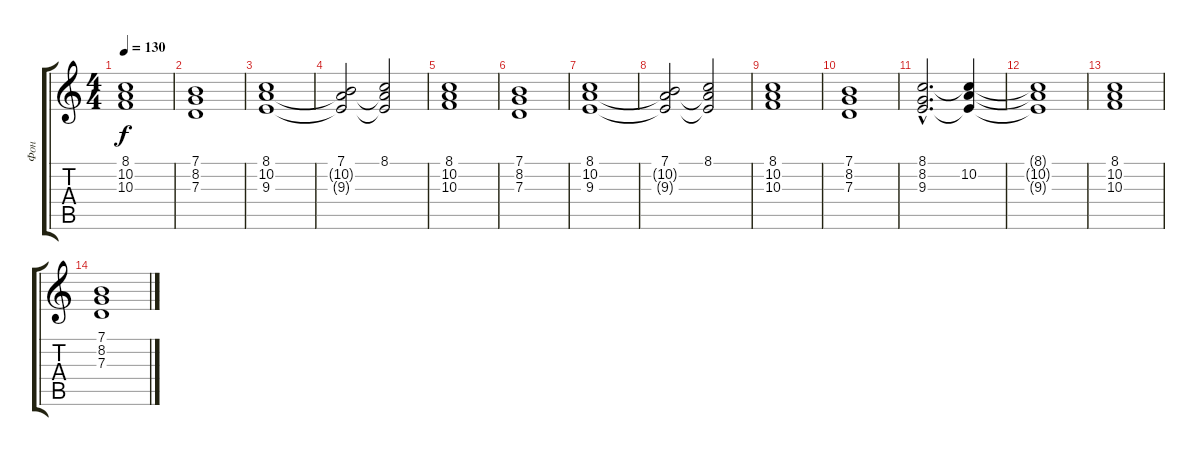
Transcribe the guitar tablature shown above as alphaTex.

\track ("Фон" "Фон") {instrument stringensemble1}
\staff {score tabs}
\tuning (E4 B3 G3 D3 A2 E2) {hide}
\ts (4 4)
\tempo 130
\clef g2
\ks c
(8.1 10.2 10.3).1{dy f} |
(7.1 8.2 7.3).1 |
(8.1 10.2 9.3).1 |
(7.1 10.2{t} 9.3{t}).2 (8.1 10.2{t} 9.3{t}).2 |
(8.1 10.2 10.3).1 |
(7.1 8.2 7.3).1 |
(8.1 10.2 9.3).1 |
(7.1 10.2{t} 9.3{t}).2 (8.1 10.2{t} 9.3{t}).2 |
(8.1 10.2 10.3).1 |
(7.1 8.2 7.3).1 |
(8.1{hac} 8.2{hac} 9.3{hac}).2{d} (8.1{t} 10.2 9.3{t}).4 |
(8.1{t} 10.2{t} 9.3{t}).1 |
(8.1 10.2 10.3).1 |
(7.1 8.2 7.3).1
